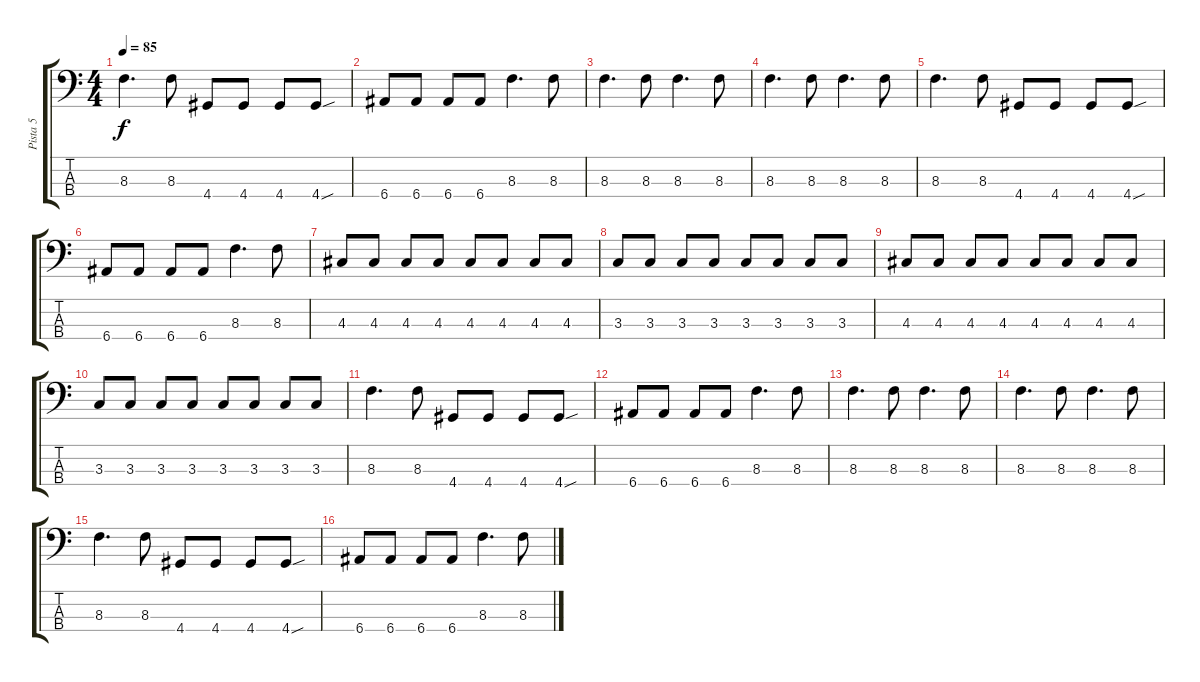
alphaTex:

\track ("Pista 5" "Pista 5") {instrument electricbassfinger}
\staff {score tabs}
\tuning (G2 D2 A1 E1) {hide}
\ts (4 4)
\tempo 85
\clef f4
\ks c
8.3.4{d dy f} 8.3.8 4.4.8 4.4.8 4.4.8 4.4{sou}.8 |
6.4.8 6.4.8 6.4.8 6.4.8 8.3.4{d} 8.3.8 |
8.3.4{d} 8.3.8 8.3.4{d} 8.3.8 |
8.3.4{d} 8.3.8 8.3.4{d} 8.3.8 |
8.3.4{d} 8.3.8 4.4.8 4.4.8 4.4.8 4.4{sou}.8 |
6.4.8 6.4.8 6.4.8 6.4.8 8.3.4{d} 8.3.8 |
4.3.8 4.3.8 4.3.8 4.3.8 4.3.8 4.3.8 4.3.8 4.3.8 |
3.3.8 3.3.8 3.3.8 3.3.8 3.3.8 3.3.8 3.3.8 3.3.8 |
4.3.8 4.3.8 4.3.8 4.3.8 4.3.8 4.3.8 4.3.8 4.3.8 |
3.3.8 3.3.8 3.3.8 3.3.8 3.3.8 3.3.8 3.3.8 3.3.8 |
8.3.4{d} 8.3.8 4.4.8 4.4.8 4.4.8 4.4{sou}.8 |
6.4.8 6.4.8 6.4.8 6.4.8 8.3.4{d} 8.3.8 |
8.3.4{d} 8.3.8 8.3.4{d} 8.3.8 |
8.3.4{d} 8.3.8 8.3.4{d} 8.3.8 |
8.3.4{d} 8.3.8 4.4.8 4.4.8 4.4.8 4.4{sou}.8 |
6.4.8 6.4.8 6.4.8 6.4.8 8.3.4{d} 8.3.8
